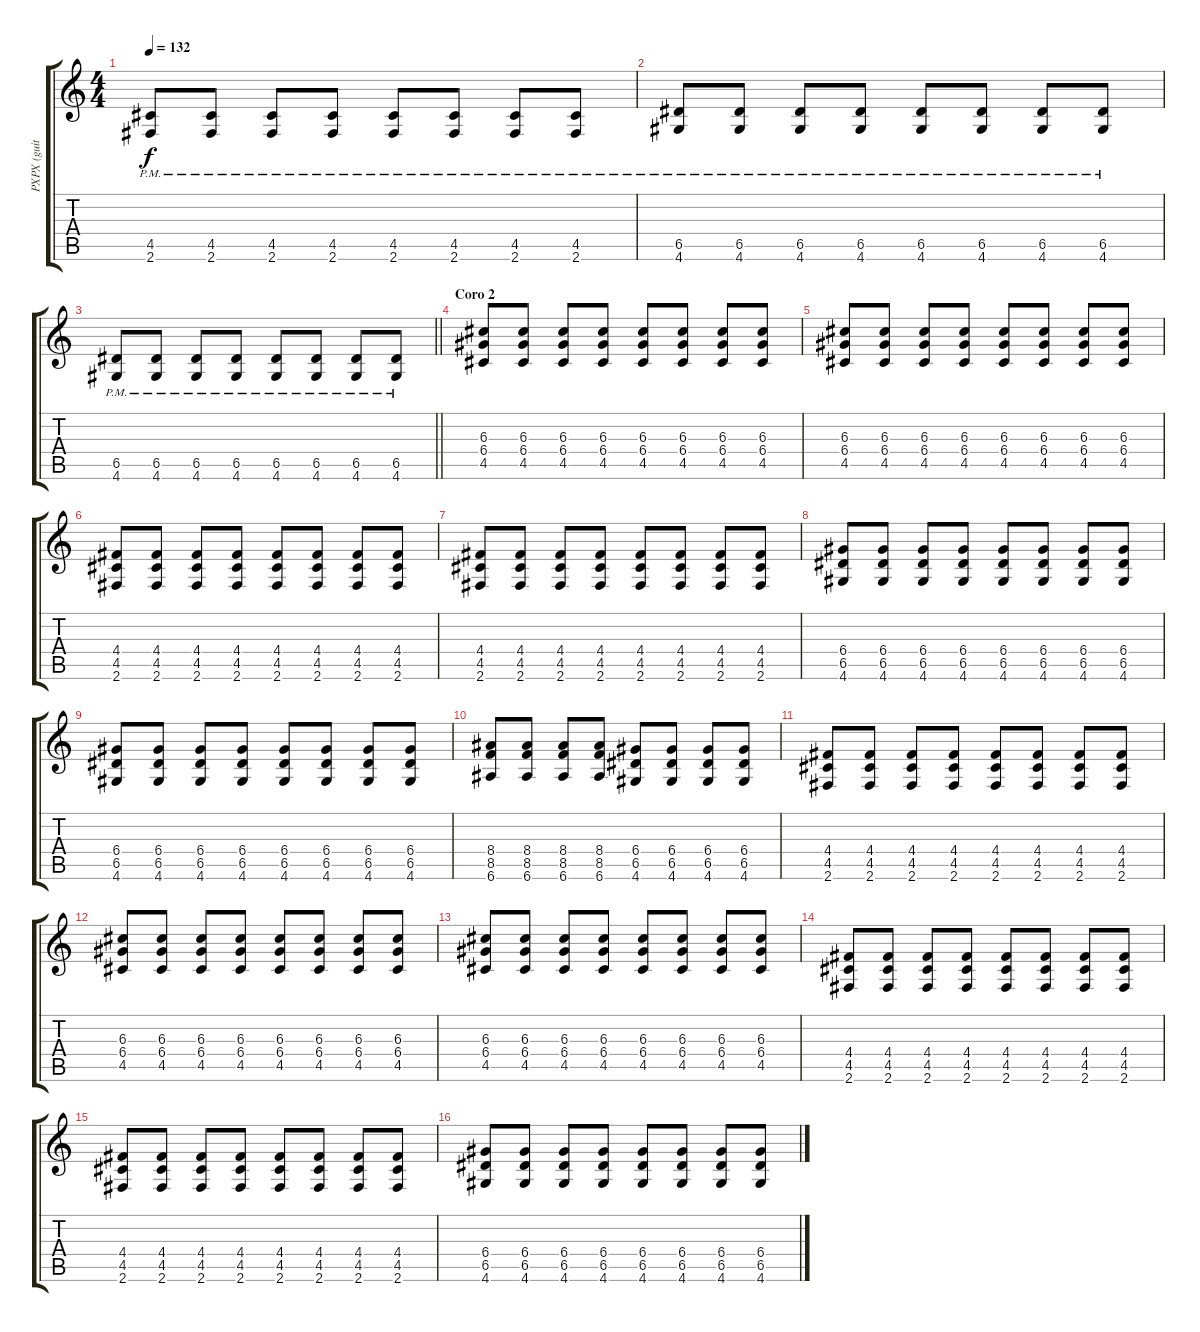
\track ("PXPX (guitarra)" "PXPX (guit") {instrument distortionguitar}
\staff {score tabs}
\tuning (E4 B3 G3 D3 A2 E2) {hide}
\ts (4 4)
\tempo 132
\clef g2
\ks c
(4.5{pm} 2.6{pm}).8{dy f} (4.5{pm} 2.6{pm}).8 (4.5{pm} 2.6{pm}).8 (4.5{pm} 2.6{pm}).8 (4.5{pm} 2.6{pm}).8 (4.5{pm} 2.6{pm}).8 (4.5{pm} 2.6{pm}).8 (4.5{pm} 2.6{pm}).8 |
(6.5{pm} 4.6{pm}).8 (6.5{pm} 4.6{pm}).8 (6.5{pm} 4.6{pm}).8 (6.5{pm} 4.6{pm}).8 (6.5{pm} 4.6{pm}).8 (6.5{pm} 4.6{pm}).8 (6.5{pm} 4.6{pm}).8 (6.5{pm} 4.6{pm}).8 |
\barLineRight lightlight
(6.5{pm} 4.6{pm}).8 (6.5{pm} 4.6{pm}).8 (6.5{pm} 4.6{pm}).8 (6.5{pm} 4.6{pm}).8 (6.5{pm} 4.6{pm}).8 (6.5{pm} 4.6{pm}).8 (6.5{pm} 4.6{pm}).8 (6.5{pm} 4.6{pm}).8 |
\section ("" "Coro 2")
(6.3 6.4 4.5).8 (6.3 6.4 4.5).8 (6.3 6.4 4.5).8 (6.3 6.4 4.5).8 (6.3 6.4 4.5).8 (6.3 6.4 4.5).8 (6.3 6.4 4.5).8 (6.3 6.4 4.5).8 |
(6.3 6.4 4.5).8 (6.3 6.4 4.5).8 (6.3 6.4 4.5).8 (6.3 6.4 4.5).8 (6.3 6.4 4.5).8 (6.3 6.4 4.5).8 (6.3 6.4 4.5).8 (6.3 6.4 4.5).8 |
(4.4 4.5 2.6).8 (4.4 4.5 2.6).8 (4.4 4.5 2.6).8 (4.4 4.5 2.6).8 (4.4 4.5 2.6).8 (4.4 4.5 2.6).8 (4.4 4.5 2.6).8 (4.4 4.5 2.6).8 |
(4.4 4.5 2.6).8 (4.4 4.5 2.6).8 (4.4 4.5 2.6).8 (4.4 4.5 2.6).8 (4.4 4.5 2.6).8 (4.4 4.5 2.6).8 (4.4 4.5 2.6).8 (4.4 4.5 2.6).8 |
(6.4 6.5 4.6).8 (6.4 6.5 4.6).8 (6.4 6.5 4.6).8 (6.4 6.5 4.6).8 (6.4 6.5 4.6).8 (6.4 6.5 4.6).8 (6.4 6.5 4.6).8 (6.4 6.5 4.6).8 |
(6.4 6.5 4.6).8 (6.4 6.5 4.6).8 (6.4 6.5 4.6).8 (6.4 6.5 4.6).8 (6.4 6.5 4.6).8 (6.4 6.5 4.6).8 (6.4 6.5 4.6).8 (6.4 6.5 4.6).8 |
(8.4 8.5 6.6).8 (8.4 8.5 6.6).8 (8.4 8.5 6.6).8 (8.4 8.5 6.6).8 (6.4 6.5 4.6).8 (6.4 6.5 4.6).8 (6.4 6.5 4.6).8 (6.4 6.5 4.6).8 |
(4.4 4.5 2.6).8 (4.4 4.5 2.6).8 (4.4 4.5 2.6).8 (4.4 4.5 2.6).8 (4.4 4.5 2.6).8 (4.4 4.5 2.6).8 (4.4 4.5 2.6).8 (4.4 4.5 2.6).8 |
(6.3 6.4 4.5).8 (6.3 6.4 4.5).8 (6.3 6.4 4.5).8 (6.3 6.4 4.5).8 (6.3 6.4 4.5).8 (6.3 6.4 4.5).8 (6.3 6.4 4.5).8 (6.3 6.4 4.5).8 |
(6.3 6.4 4.5).8 (6.3 6.4 4.5).8 (6.3 6.4 4.5).8 (6.3 6.4 4.5).8 (6.3 6.4 4.5).8 (6.3 6.4 4.5).8 (6.3 6.4 4.5).8 (6.3 6.4 4.5).8 |
(4.4 4.5 2.6).8 (4.4 4.5 2.6).8 (4.4 4.5 2.6).8 (4.4 4.5 2.6).8 (4.4 4.5 2.6).8 (4.4 4.5 2.6).8 (4.4 4.5 2.6).8 (4.4 4.5 2.6).8 |
(4.4 4.5 2.6).8 (4.4 4.5 2.6).8 (4.4 4.5 2.6).8 (4.4 4.5 2.6).8 (4.4 4.5 2.6).8 (4.4 4.5 2.6).8 (4.4 4.5 2.6).8 (4.4 4.5 2.6).8 |
(6.4 6.5 4.6).8 (6.4 6.5 4.6).8 (6.4 6.5 4.6).8 (6.4 6.5 4.6).8 (6.4 6.5 4.6).8 (6.4 6.5 4.6).8 (6.4 6.5 4.6).8 (6.4 6.5 4.6).8
